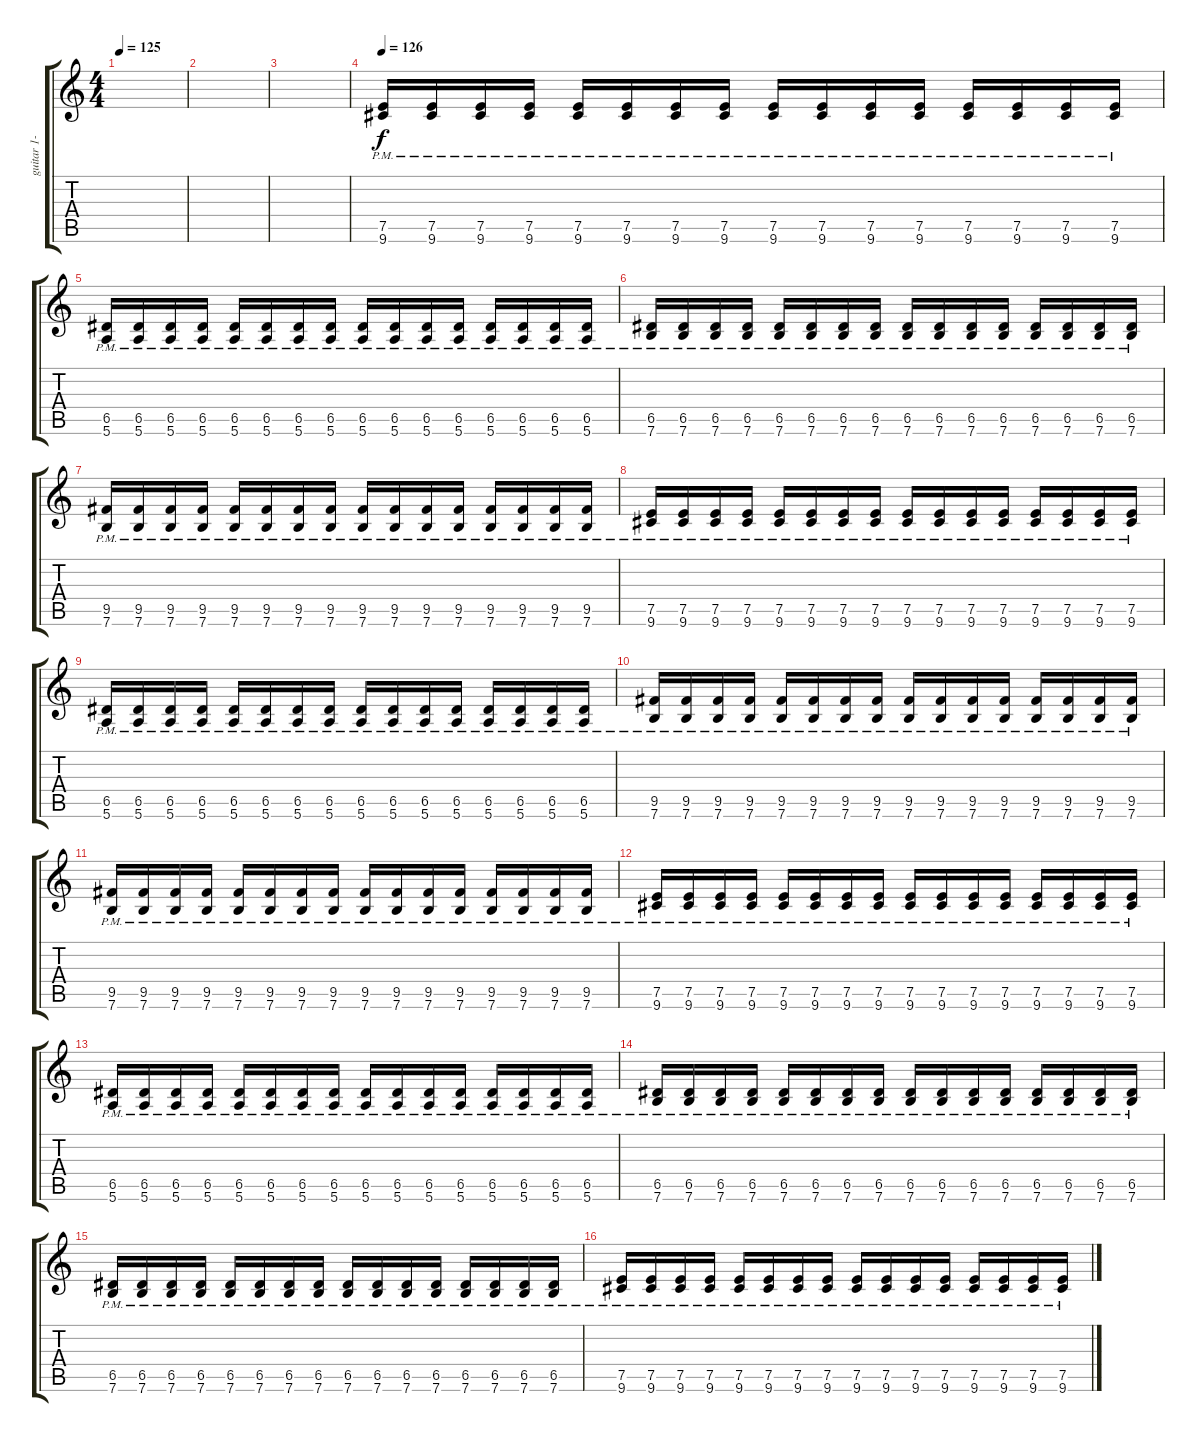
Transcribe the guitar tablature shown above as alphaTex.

\track (" guitar 1-intro (Ray Toro)" " guitar 1-") {instrument electricguitarmuted}
\staff {score tabs}
\tuning (E4 B3 G3 D3 A2 E2) {hide}
\ts (4 4)
\tempo 125
\clef g2
\ks c
|
|
|
\tempo 126
(7.5{pm} 9.6).16{volume 10} (7.5{pm} 9.6).16 (7.5{pm} 9.6).16 (7.5{pm} 9.6).16 (7.5{pm} 9.6).16 (7.5{pm} 9.6).16 (7.5{pm} 9.6).16 (7.5{pm} 9.6).16 (7.5{pm} 9.6).16 (7.5{pm} 9.6).16 (7.5{pm} 9.6).16 (7.5{pm} 9.6).16 (7.5{pm} 9.6).16 (7.5{pm} 9.6).16 (7.5{pm} 9.6).16 (7.5{pm} 9.6).16 |
(6.5{pm} 5.6).16 (6.5{pm} 5.6).16 (6.5{pm} 5.6).16 (6.5{pm} 5.6).16 (6.5{pm} 5.6).16 (6.5{pm} 5.6).16 (6.5{pm} 5.6).16 (6.5{pm} 5.6).16 (6.5{pm} 5.6).16 (6.5{pm} 5.6).16 (6.5{pm} 5.6).16 (6.5{pm} 5.6).16 (6.5{pm} 5.6).16 (6.5{pm} 5.6).16 (6.5{pm} 5.6).16 (6.5{pm} 5.6).16 |
(6.5{pm} 7.6).16 (6.5{pm} 7.6).16 (6.5{pm} 7.6).16 (6.5{pm} 7.6).16 (6.5{pm} 7.6).16 (6.5{pm} 7.6).16 (6.5{pm} 7.6).16 (6.5{pm} 7.6).16 (6.5{pm} 7.6).16 (6.5{pm} 7.6).16 (6.5{pm} 7.6).16 (6.5{pm} 7.6).16 (6.5{pm} 7.6).16 (6.5{pm} 7.6).16 (6.5{pm} 7.6).16 (6.5{pm} 7.6).16 |
(9.5{pm} 7.6).16 (9.5{pm} 7.6).16 (9.5{pm} 7.6).16 (9.5{pm} 7.6).16 (9.5{pm} 7.6).16 (9.5{pm} 7.6).16 (9.5{pm} 7.6).16 (9.5{pm} 7.6).16 (9.5{pm} 7.6).16 (9.5{pm} 7.6).16 (9.5{pm} 7.6).16 (9.5{pm} 7.6).16 (9.5{pm} 7.6).16 (9.5{pm} 7.6).16 (9.5{pm} 7.6).16 (9.5{pm} 7.6).16 |
(7.5{pm} 9.6).16 (7.5{pm} 9.6).16 (7.5{pm} 9.6).16 (7.5{pm} 9.6).16 (7.5{pm} 9.6).16 (7.5{pm} 9.6).16 (7.5{pm} 9.6).16 (7.5{pm} 9.6).16 (7.5{pm} 9.6).16 (7.5{pm} 9.6).16 (7.5{pm} 9.6).16 (7.5{pm} 9.6).16 (7.5{pm} 9.6).16 (7.5{pm} 9.6).16 (7.5{pm} 9.6).16 (7.5{pm} 9.6).16 |
(6.5{pm} 5.6).16 (6.5{pm} 5.6).16 (6.5{pm} 5.6).16 (6.5{pm} 5.6).16 (6.5{pm} 5.6).16 (6.5{pm} 5.6).16 (6.5{pm} 5.6).16 (6.5{pm} 5.6).16 (6.5{pm} 5.6).16 (6.5{pm} 5.6).16 (6.5{pm} 5.6).16 (6.5{pm} 5.6).16 (6.5{pm} 5.6).16 (6.5{pm} 5.6).16 (6.5{pm} 5.6).16 (6.5{pm} 5.6).16 |
(9.5{pm} 7.6).16 (9.5{pm} 7.6).16 (9.5{pm} 7.6).16 (9.5{pm} 7.6).16 (9.5{pm} 7.6).16 (9.5{pm} 7.6).16 (9.5{pm} 7.6).16 (9.5{pm} 7.6).16 (9.5{pm} 7.6).16 (9.5{pm} 7.6).16 (9.5{pm} 7.6).16 (9.5{pm} 7.6).16 (9.5{pm} 7.6).16 (9.5{pm} 7.6).16 (9.5{pm} 7.6).16 (9.5{pm} 7.6).16 |
(9.5{pm} 7.6).16 (9.5{pm} 7.6).16 (9.5{pm} 7.6).16 (9.5{pm} 7.6).16 (9.5{pm} 7.6).16 (9.5{pm} 7.6).16 (9.5{pm} 7.6).16 (9.5{pm} 7.6).16 (9.5{pm} 7.6).16 (9.5{pm} 7.6).16 (9.5{pm} 7.6).16 (9.5{pm} 7.6).16 (9.5{pm} 7.6).16 (9.5{pm} 7.6).16 (9.5{pm} 7.6).16 (9.5{pm} 7.6).16 |
(7.5{pm} 9.6).16 (7.5{pm} 9.6).16 (7.5{pm} 9.6).16 (7.5{pm} 9.6).16 (7.5{pm} 9.6).16 (7.5{pm} 9.6).16 (7.5{pm} 9.6).16 (7.5{pm} 9.6).16 (7.5{pm} 9.6).16 (7.5{pm} 9.6).16 (7.5{pm} 9.6).16 (7.5{pm} 9.6).16 (7.5{pm} 9.6).16 (7.5{pm} 9.6).16 (7.5{pm} 9.6).16 (7.5{pm} 9.6).16 |
(6.5{pm} 5.6).16 (6.5{pm} 5.6).16 (6.5{pm} 5.6).16 (6.5{pm} 5.6).16 (6.5{pm} 5.6).16 (6.5{pm} 5.6).16 (6.5{pm} 5.6).16 (6.5{pm} 5.6).16 (6.5{pm} 5.6).16 (6.5{pm} 5.6).16 (6.5{pm} 5.6).16 (6.5{pm} 5.6).16 (6.5{pm} 5.6).16 (6.5{pm} 5.6).16 (6.5{pm} 5.6).16 (6.5{pm} 5.6).16 |
(6.5{pm} 7.6).16 (6.5{pm} 7.6).16 (6.5{pm} 7.6).16 (6.5{pm} 7.6).16 (6.5{pm} 7.6).16 (6.5{pm} 7.6).16 (6.5{pm} 7.6).16 (6.5{pm} 7.6).16 (6.5{pm} 7.6).16 (6.5{pm} 7.6).16 (6.5{pm} 7.6).16 (6.5{pm} 7.6).16 (6.5{pm} 7.6).16 (6.5{pm} 7.6).16 (6.5{pm} 7.6).16 (6.5{pm} 7.6).16 |
(6.5{pm} 7.6).16 (6.5{pm} 7.6).16 (6.5{pm} 7.6).16 (6.5{pm} 7.6).16 (6.5{pm} 7.6).16 (6.5{pm} 7.6).16 (6.5{pm} 7.6).16 (6.5{pm} 7.6).16 (6.5{pm} 7.6).16 (6.5{pm} 7.6).16 (6.5{pm} 7.6).16 (6.5{pm} 7.6).16 (6.5{pm} 7.6).16 (6.5{pm} 7.6).16 (6.5{pm} 7.6).16 (6.5{pm} 7.6).16 |
(7.5{pm} 9.6).16 (7.5{pm} 9.6).16 (7.5{pm} 9.6).16 (7.5{pm} 9.6).16 (7.5{pm} 9.6).16 (7.5{pm} 9.6).16 (7.5{pm} 9.6).16 (7.5{pm} 9.6).16 (7.5{pm} 9.6).16 (7.5{pm} 9.6).16 (7.5{pm} 9.6).16 (7.5{pm} 9.6).16 (7.5{pm} 9.6).16 (7.5{pm} 9.6).16 (7.5{pm} 9.6).16 (7.5{pm} 9.6).16
